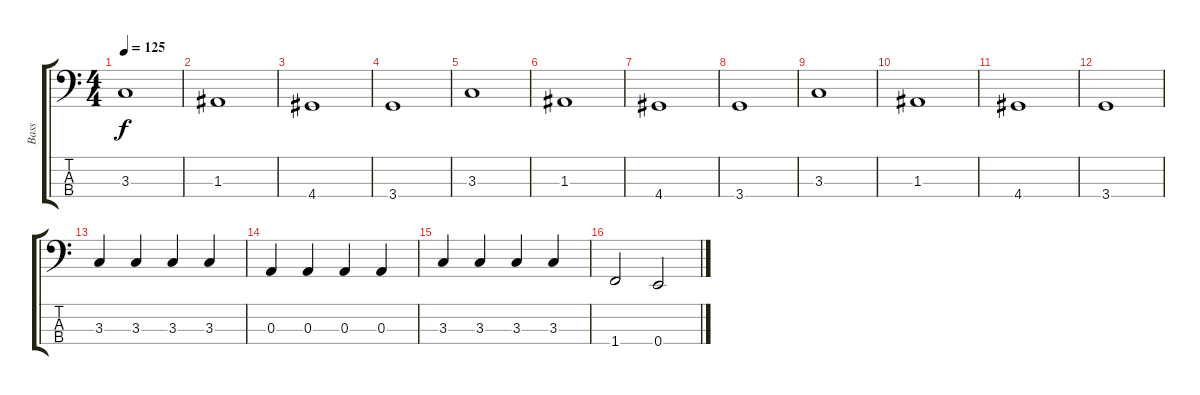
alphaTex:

\track ("Bass" "Bass") {instrument electricbassfinger}
\staff {score tabs}
\tuning (G2 D2 A1 E1) {hide}
\ts (4 4)
\tempo 125
\clef f4
\ks c
3.3.1{dy f} |
1.3.1 |
4.4.1 |
3.4.1 |
3.3.1 |
1.3.1 |
4.4.1 |
3.4.1 |
3.3.1 |
1.3.1 |
4.4.1 |
3.4.1 |
3.3.4 3.3.4 3.3.4 3.3.4 |
0.3.4 0.3.4 0.3.4 0.3.4 |
3.3.4 3.3.4 3.3.4 3.3.4 |
1.4.2 0.4.2
